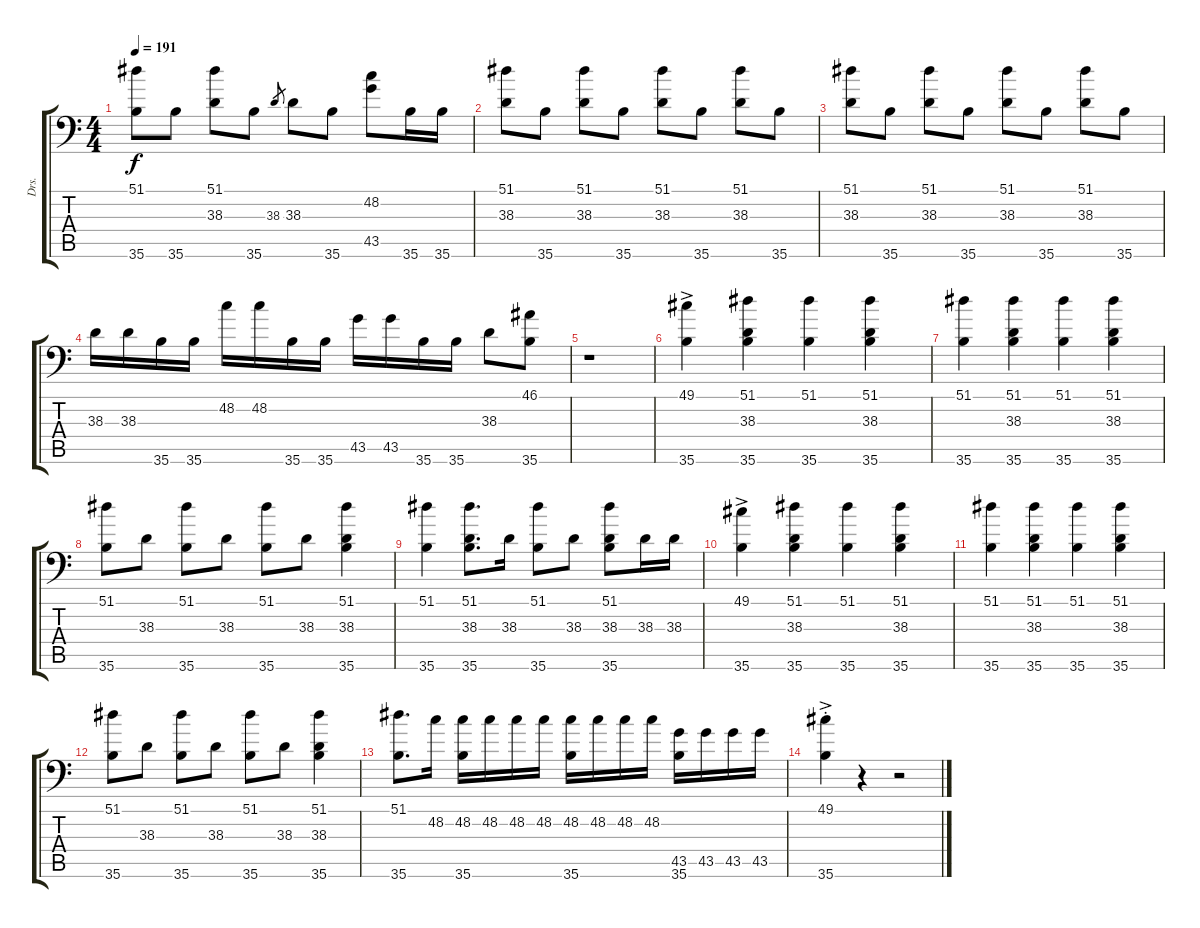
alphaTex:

\track ("Drs." "Drs.") {instrument acousticgrandpiano}
\staff {score tabs}
\tuning (C-1 C-1 C-1 C-1 C-1 C-1) {hide}
\ts (4 4)
\tempo 191
\clef f4
\ks c
(51.1 35.6).8{dy f} 35.6.8 (51.1 38.3).8 35.6.8 38.3.8{gr} 38.3.8 35.6.8 (48.2 43.5).8 35.6.16 35.6.16 |
(51.1 38.3).8 35.6.8 (51.1 38.3).8 35.6.8 (51.1 38.3).8 35.6.8 (51.1 38.3).8 35.6.8 |
(51.1 38.3).8 35.6.8 (51.1 38.3).8 35.6.8 (51.1 38.3).8 35.6.8 (51.1 38.3).8 35.6.8 |
38.3.16 38.3.16 35.6.16 35.6.16 48.2.16 48.2.16 35.6.16 35.6.16 43.5.16 43.5.16 35.6.16 35.6.16 38.3.8 (46.1 35.6).8 |
r.1 |
(49.1{ac} 35.6).4 (51.1 38.3 35.6).4 (51.1 35.6).4 (51.1 38.3 35.6).4 |
(51.1 35.6).4 (51.1 38.3 35.6).4 (51.1 35.6).4 (51.1 38.3 35.6).4 |
(51.1 35.6).8 38.3.8 (51.1 35.6).8 38.3.8 (51.1 35.6).8 38.3.8 (51.1 38.3 35.6).4 |
(51.1 35.6).4 (51.1 38.3 35.6).8{d} 38.3.16 (51.1 35.6).8 38.3.8 (51.1 38.3 35.6).8 38.3.16 38.3.16 |
(49.1{ac} 35.6).4 (51.1 38.3 35.6).4 (51.1 35.6).4 (51.1 38.3 35.6).4 |
(51.1 35.6).4 (51.1 38.3 35.6).4 (51.1 35.6).4 (51.1 38.3 35.6).4 |
(51.1 35.6).8 38.3.8 (51.1 35.6).8 38.3.8 (51.1 35.6).8 38.3.8 (51.1 38.3 35.6).4 |
(51.1 35.6).8{d} 48.2.16 (48.2 35.6).16 48.2.16 48.2.16 48.2.16 (48.2 35.6).16 48.2.16 48.2.16 48.2.16 (43.5 35.6).16 43.5.16 43.5.16 43.5.16 |
(49.1{ac st} 35.6{st}).4 r.4 r.2
